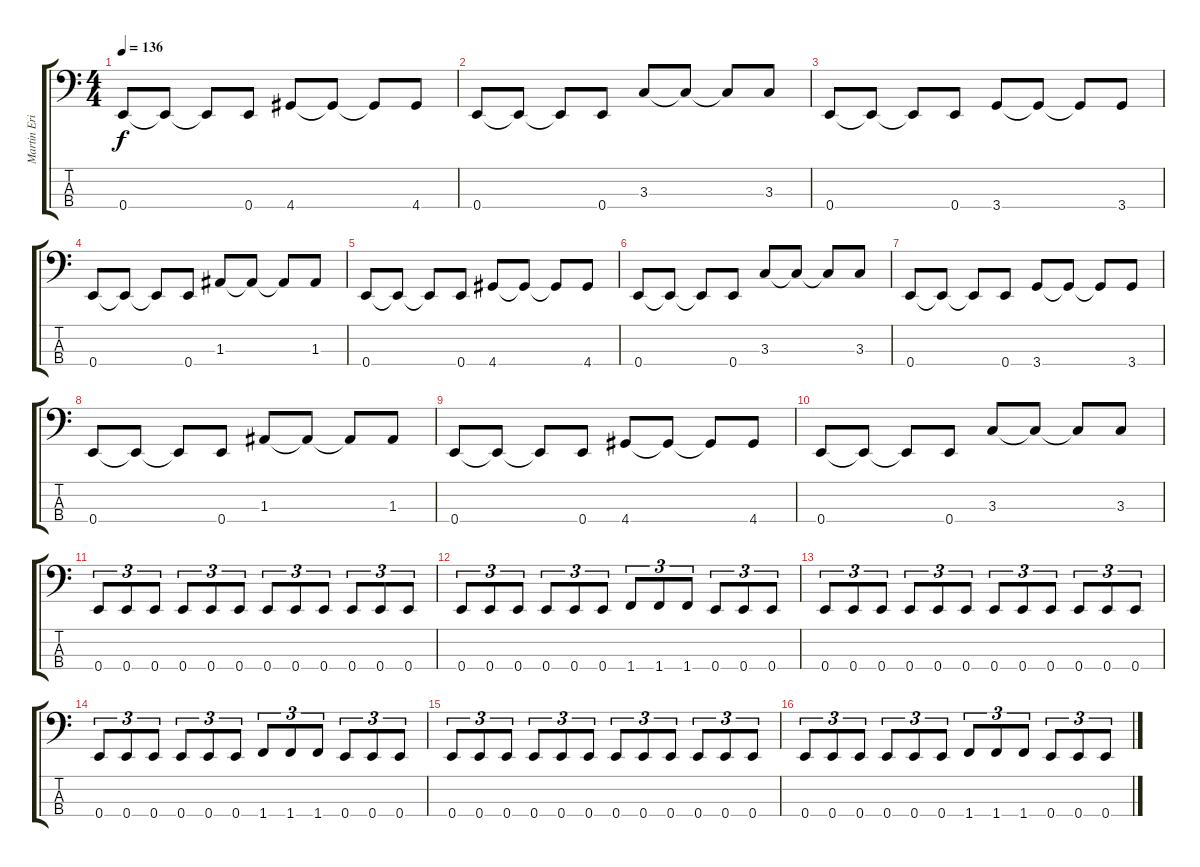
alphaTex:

\track ("Martin Eric Ain (Bass)" "Martin Eri") {instrument electricbassfinger}
\staff {score tabs}
\tuning (G2 D2 A1 E1) {hide}
\ts (4 4)
\tempo 136
\clef f4
\ks c
0.4.8{dy f} 0.4{t}.8 0.4{t}.8 0.4.8 4.4.8 4.4{t}.8 4.4{t}.8 4.4.8 |
0.4.8 0.4{t}.8 0.4{t}.8 0.4.8 3.3.8 3.3{t}.8 3.3{t}.8 3.3.8 |
0.4.8 0.4{t}.8 0.4{t}.8 0.4.8 3.4.8 3.4{t}.8 3.4{t}.8 3.4.8 |
0.4.8 0.4{t}.8 0.4{t}.8 0.4.8 1.3.8 1.3{t}.8 1.3{t}.8 1.3.8 |
0.4.8 0.4{t}.8 0.4{t}.8 0.4.8 4.4.8 4.4{t}.8 4.4{t}.8 4.4.8 |
0.4.8 0.4{t}.8 0.4{t}.8 0.4.8 3.3.8 3.3{t}.8 3.3{t}.8 3.3.8 |
0.4.8 0.4{t}.8 0.4{t}.8 0.4.8 3.4.8 3.4{t}.8 3.4{t}.8 3.4.8 |
0.4.8 0.4{t}.8 0.4{t}.8 0.4.8 1.3.8 1.3{t}.8 1.3{t}.8 1.3.8 |
0.4.8 0.4{t}.8 0.4{t}.8 0.4.8 4.4.8 4.4{t}.8 4.4{t}.8 4.4.8 |
0.4.8 0.4{t}.8 0.4{t}.8 0.4.8 3.3.8 3.3{t}.8 3.3{t}.8 3.3.8 |
0.4.8{tu (3 2)} 0.4.8{tu (3 2)} 0.4.8{tu (3 2)} 0.4.8{tu (3 2)} 0.4.8{tu (3 2)} 0.4.8{tu (3 2)} 0.4.8{tu (3 2)} 0.4.8{tu (3 2)} 0.4.8{tu (3 2)} 0.4.8{tu (3 2)} 0.4.8{tu (3 2)} 0.4.8{tu (3 2)} |
0.4.8{tu (3 2)} 0.4.8{tu (3 2)} 0.4.8{tu (3 2)} 0.4.8{tu (3 2)} 0.4.8{tu (3 2)} 0.4.8{tu (3 2)} 1.4.8{tu (3 2)} 1.4.8{tu (3 2)} 1.4.8{tu (3 2)} 0.4.8{tu (3 2)} 0.4.8{tu (3 2)} 0.4.8{tu (3 2)} |
0.4.8{tu (3 2)} 0.4.8{tu (3 2)} 0.4.8{tu (3 2)} 0.4.8{tu (3 2)} 0.4.8{tu (3 2)} 0.4.8{tu (3 2)} 0.4.8{tu (3 2)} 0.4.8{tu (3 2)} 0.4.8{tu (3 2)} 0.4.8{tu (3 2)} 0.4.8{tu (3 2)} 0.4.8{tu (3 2)} |
0.4.8{tu (3 2)} 0.4.8{tu (3 2)} 0.4.8{tu (3 2)} 0.4.8{tu (3 2)} 0.4.8{tu (3 2)} 0.4.8{tu (3 2)} 1.4.8{tu (3 2)} 1.4.8{tu (3 2)} 1.4.8{tu (3 2)} 0.4.8{tu (3 2)} 0.4.8{tu (3 2)} 0.4.8{tu (3 2)} |
0.4.8{tu (3 2)} 0.4.8{tu (3 2)} 0.4.8{tu (3 2)} 0.4.8{tu (3 2)} 0.4.8{tu (3 2)} 0.4.8{tu (3 2)} 0.4.8{tu (3 2)} 0.4.8{tu (3 2)} 0.4.8{tu (3 2)} 0.4.8{tu (3 2)} 0.4.8{tu (3 2)} 0.4.8{tu (3 2)} |
0.4.8{tu (3 2)} 0.4.8{tu (3 2)} 0.4.8{tu (3 2)} 0.4.8{tu (3 2)} 0.4.8{tu (3 2)} 0.4.8{tu (3 2)} 1.4.8{tu (3 2)} 1.4.8{tu (3 2)} 1.4.8{tu (3 2)} 0.4.8{tu (3 2)} 0.4.8{tu (3 2)} 0.4.8{tu (3 2)}
